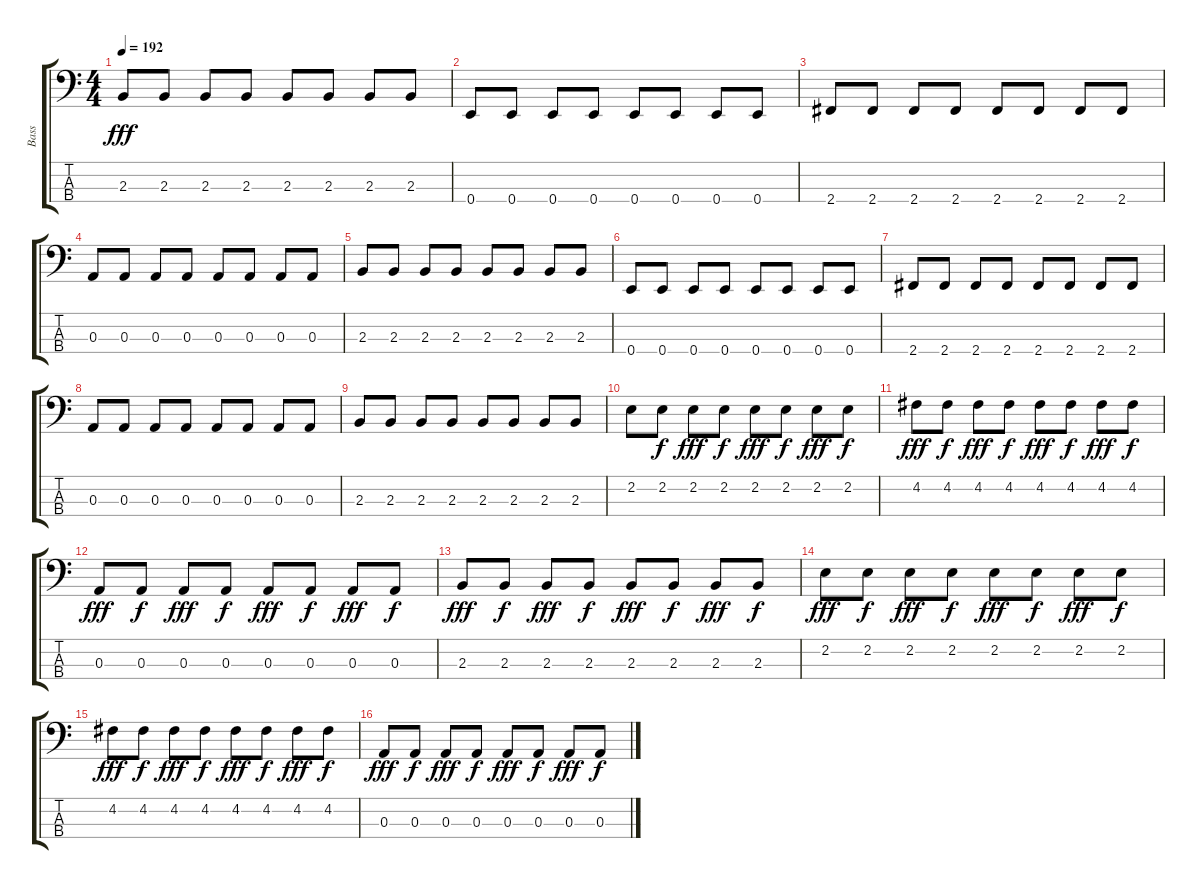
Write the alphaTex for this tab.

\track ("Bass" "Bass") {instrument slapbass2}
\staff {score tabs}
\tuning (G2 D2 A1 E1) {hide}
\ts (4 4)
\tempo 192
\clef f4
\ks c
2.3.8{dy fff} 2.3.8 2.3.8 2.3.8 2.3.8 2.3.8 2.3.8 2.3.8 |
0.4.8 0.4.8 0.4.8 0.4.8 0.4.8 0.4.8 0.4.8 0.4.8 |
2.4.8 2.4.8 2.4.8 2.4.8 2.4.8 2.4.8 2.4.8 2.4.8 |
0.3.8 0.3.8 0.3.8 0.3.8 0.3.8 0.3.8 0.3.8 0.3.8 |
2.3.8 2.3.8 2.3.8 2.3.8 2.3.8 2.3.8 2.3.8 2.3.8 |
0.4.8 0.4.8 0.4.8 0.4.8 0.4.8 0.4.8 0.4.8 0.4.8 |
2.4.8 2.4.8 2.4.8 2.4.8 2.4.8 2.4.8 2.4.8 2.4.8 |
0.3.8 0.3.8 0.3.8 0.3.8 0.3.8 0.3.8 0.3.8 0.3.8 |
2.3.8 2.3.8 2.3.8 2.3.8 2.3.8 2.3.8 2.3.8 2.3.8 |
2.2.8 2.2.8{dy f} 2.2.8{dy fff} 2.2.8{dy f} 2.2.8{dy fff} 2.2.8{dy f} 2.2.8{dy fff} 2.2.8{dy f} |
4.2.8{dy fff} 4.2.8{dy f} 4.2.8{dy fff} 4.2.8{dy f} 4.2.8{dy fff} 4.2.8{dy f} 4.2.8{dy fff} 4.2.8{dy f} |
0.3.8{dy fff} 0.3.8{dy f} 0.3.8{dy fff} 0.3.8{dy f} 0.3.8{dy fff} 0.3.8{dy f} 0.3.8{dy fff} 0.3.8{dy f} |
2.3.8{dy fff} 2.3.8{dy f} 2.3.8{dy fff} 2.3.8{dy f} 2.3.8{dy fff} 2.3.8{dy f} 2.3.8{dy fff} 2.3.8{dy f} |
2.2.8{dy fff} 2.2.8{dy f} 2.2.8{dy fff} 2.2.8{dy f} 2.2.8{dy fff} 2.2.8{dy f} 2.2.8{dy fff} 2.2.8{dy f} |
4.2.8{dy fff} 4.2.8{dy f} 4.2.8{dy fff} 4.2.8{dy f} 4.2.8{dy fff} 4.2.8{dy f} 4.2.8{dy fff} 4.2.8{dy f} |
0.3.8{dy fff} 0.3.8{dy f} 0.3.8{dy fff} 0.3.8{dy f} 0.3.8{dy fff} 0.3.8{dy f} 0.3.8{dy fff} 0.3.8{dy f}
